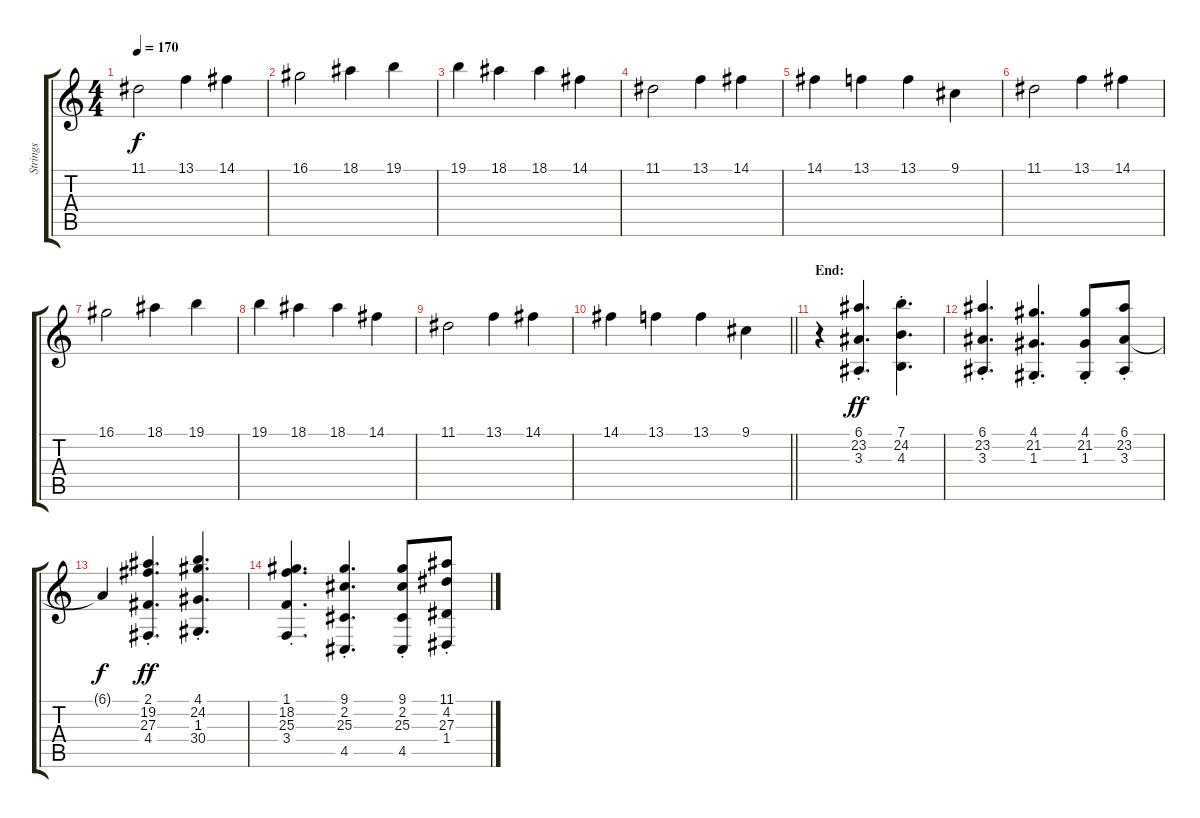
\track ("Strings" "Strings") {instrument stringensemble1}
\staff {score tabs}
\tuning (E4 B3 G3 D3 A2 E2) {hide}
\ts (4 4)
\tempo 170
\clef g2
\ks c
11.1.2{dy f} 13.1.4 14.1.4 |
16.1.2 18.1.4 19.1.4 |
19.1.4 18.1.4 18.1.4 14.1.4 |
11.1.2 13.1.4 14.1.4 |
14.1.4 13.1.4 13.1.4 9.1.4 |
11.1.2 13.1.4 14.1.4 |
16.1.2 18.1.4 19.1.4 |
19.1.4 18.1.4 18.1.4 14.1.4 |
11.1.2 13.1.4 14.1.4 |
\barLineRight lightlight
14.1.4 13.1.4 13.1.4 9.1.4 |
\section ("" "End:")
r.4 (6.1{st} 23.2{st} 3.3{st}).4{d dy ff} (7.1{st} 24.2{st} 4.3{st}).4{d} |
(6.1{st} 23.2{st} 3.3{st}).4{d} (4.1{st} 21.2{st} 1.3{st}).4{d} (4.1{st} 21.2{st} 1.3{st}).8 (6.1{st} 23.2{st} 3.3{st}).8 |
6.1{t}.4{dy f} (2.1{st} 19.2{st} 27.3{st} 4.4{st}).4{d dy ff} (4.1{st} 24.2{st} 1.3{st} 30.4{st}).4{d} |
(1.1{st} 18.2{st} 25.3{st} 3.4{st}).4{d} (9.1{st} 2.2{st} 25.3{st} 4.5{st}).4{d} (9.1{st} 2.2{st} 25.3{st} 4.5{st}).8 (11.1{st} 4.2{st} 27.3{st} 1.4{st}).8
